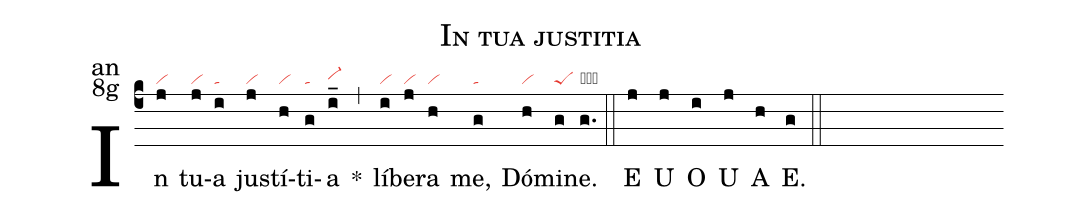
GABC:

name:In tua justitia;
office-part:an;
mode:8g;
nabc-lines:1;
%%
(c4) In(j|vi) tu(j|vi)a(i|ta) jus(j|vi)tí(h|vi)ti(g|ta)a(i_|vi-hh) <sp>*</sp>(,) lí(i|vi)be(j|vi)ra(h|vi) me,(g|ta) Dó(h|vi)mi(g|peS)ne.(g.|obvicb) (::)
<eu>E(j) U(j) O(i) U(j) A(h) E.(g) </eu>(::)
